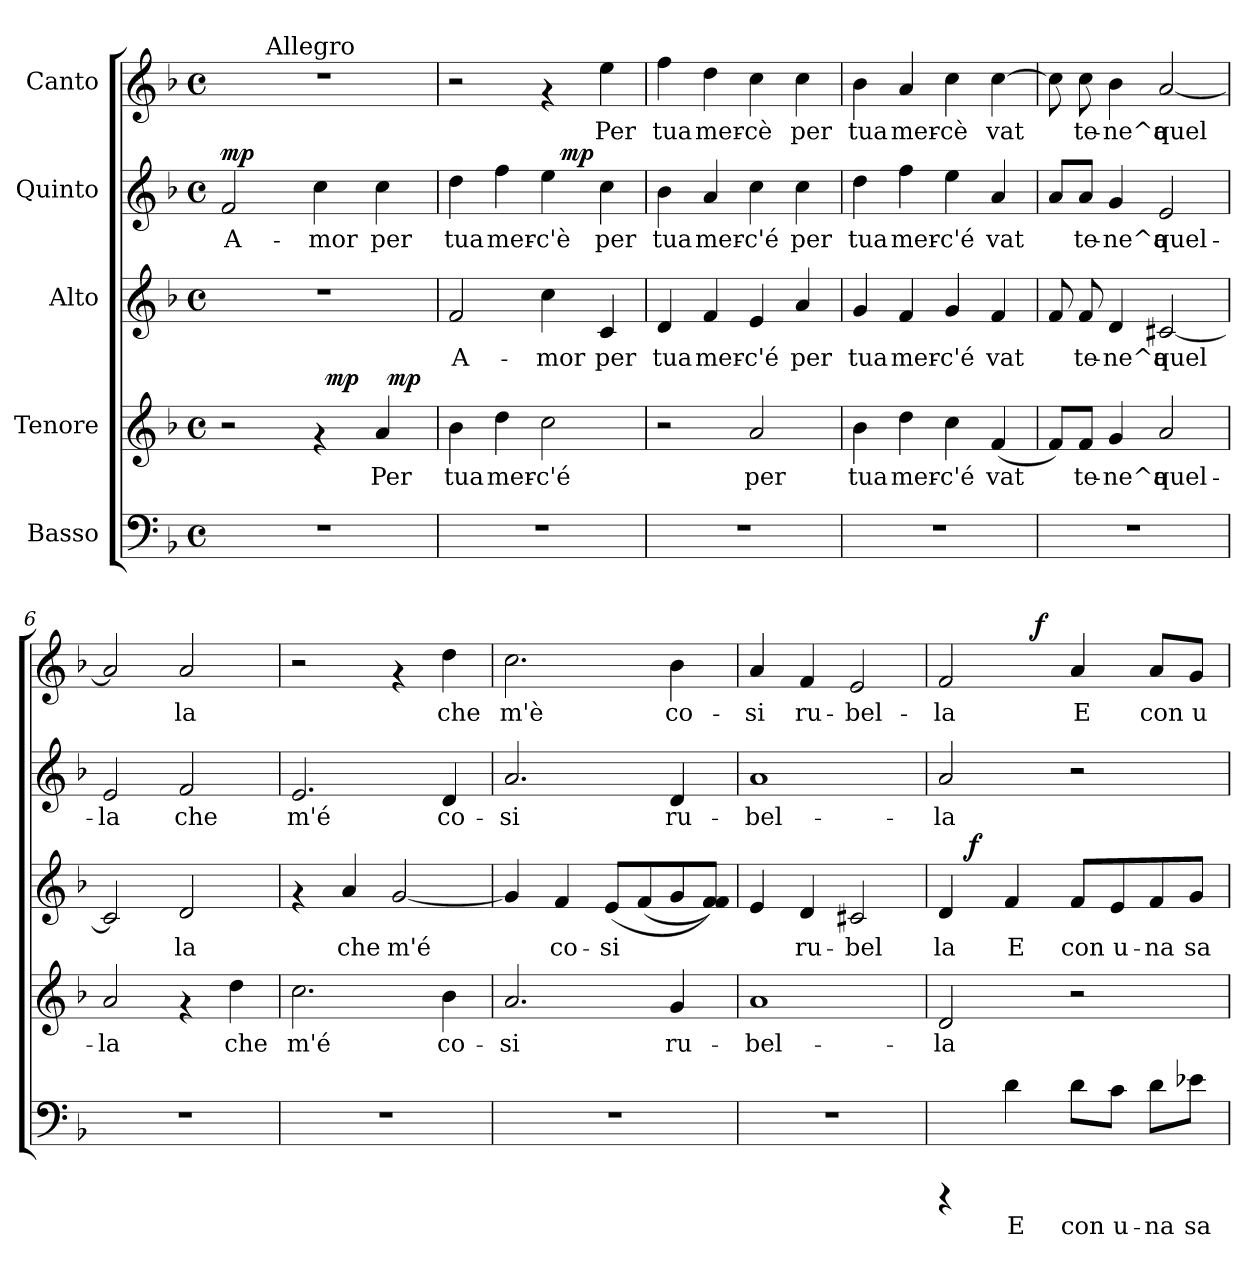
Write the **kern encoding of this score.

**kern	**text	**kern	**text	**dynam	**kern	**text	**dynam	**kern	**text	**dynam	**kern	**text	**dynam
*part5	*part5	*part4	*part4	*part4	*part3	*part3	*part3	*part2	*part2	*part2	*part1	*part1	*part1
*staff5	*staff5	*staff4	*staff4	*staff4	*staff3	*staff3	*staff3	*staff2	*staff2	*staff2	*staff1	*staff1	*staff1
*I"Basso	*	*I"Tenore	*	*	*I"Alto	*	*	*I"Quinto	*	*	*I"Canto	*	*
!!LO:PB:g=z
*stria5	*	*stria5	*	*	*stria5	*	*	*stria5	*	*	*stria5	*	*
*clefF4	*	*clefG2	*	*	*clefG2	*	*	*clefG2	*	*	*clefG2	*	*
*k[b-]	*	*k[b-]	*	*	*k[b-]	*	*	*k[b-]	*	*	*k[b-]	*	*
*F:	*	*F:	*	*	*F:	*	*	*F:	*	*	*F:	*	*
*M4/4	*	*M4/4	*	*	*M4/4	*	*	*M4/4	*	*	*M4/4	*	*
*met(c)	*	*met(c)	*	*	*met(c)	*	*	*met(c)	*	*	*met(c)	*	*
=1	=1	=1	=1	=1	=1	=1	=1	=1	=1	=1	=1	=1	=1
!	!	!	!	!	!	!	!	!	!LO:LY:b	!LO:DY:b	!	!	!
*	*	*^	*	*	*	*	*	*	*	*	*^	*	*
*	*	*	*^	*	*	*	*	*	*	*	*	*	*	*	*
1r	.	2r	2ryy	2ryy	.	.	1r	.	.	2f/	A-	mp	1r	8...ryy	.	.
!	!	!	!	!	!	!	!	!	!	!	!	!	!	!LO:TX:a:t=Allegro	!	!
.	.	.	.	.	.	.	.	.	.	.	.	.	.	2ryy	.	.
!	!	!	!	!	!	!	!	!	!	!	!LO:LY:b	!	!	!	!	!
.	.	4rf	32ryy	4ryy	.	.	.	.	.	4cc\	-mor	.	.	.	.	.
!	!	!	!	!	!	!LO:DY:b	!	!	!	!	!	!	!	!	!	!
.	.	.	4...ryy	.	.	mp	.	.	.	.	.	.	.	.	.	.
.	.	.	.	.	.	.	.	.	.	.	.	.	.	4ryy	.	.
!	!	!	!	!	!LO:LY:b:cj	!	!	!	!	!	!LO:LY:b	!	!	!	!	!
.	.	4a/	.	32ryy	Per	.	.	.	.	4cc\	per	.	.	.	.	.
!	!	!	!	!	!	!LO:DY:a	!	!	!	!	!	!	!	!	!	!
.	.	.	.	8..ryy	.	mp	.	.	.	.	.	.	.	.	.	.
.	.	.	.	.	.	.	.	.	.	.	.	.	.	64ryy	.	.
=2!	=2!	=2!	=2!	=2!	=2!	=2!	=2!	=2!	=2!	=2!	=2!	=2!	=2!	=2!	=2!	=2!
!	!	!	!	!	!LO:LY:b:cj	!	!	!LO:LY:b	!	!	!LO:LY:b	!	!	!	!	!
*	*	*v	*v	*v	*	*	*	*	*	*^	*	*	*v	*v	*	*
1r	.	4b-\	tua	.	2f/	A-	.	4dd\	2ryy	tua	.	2r	.	.
!	!	!	!LO:LY:b:cj	!	!	!	!	!	!	!LO:LY:b	!	!	!	!
.	.	4dd\	mer-	.	.	.	.	4ff\	.	mer-	.	.	.	.
!	!	!	!LO:LY:b:cj	!	!	!LO:LY:b	!	!	!	!LO:LY:b	!	!	!	!
.	.	2cc\	-c'é	.	4cc\	-mor	.	4ee\	16ryy	-c'è	.	4rf	.	.
!	!	!	!	!	!	!	!	!	!	!	!LO:DY:a	!	!	!
.	.	.	.	.	.	.	.	.	4..ryy	.	mp	.	.	.
!	!	!	!	!	!	!LO:LY:b	!	!	!	!LO:LY:b	!	!	!LO:LY:b:cj	!
.	.	.	.	.	4c/	per	.	4cc\	.	per	.	4ee\	Per	.
=3!	=3!	=3!	=3!	=3!	=3!	=3!	=3!	=3!	=3!	=3!	=3!	=3!	=3!	=3!
!	!	!	!	!	!	!LO:LY:b	!	!	!	!LO:LY:b	!	!	!LO:LY:b:cj	!
*	*	*	*	*	*	*	*	*v	*v	*	*	*	*	*
1r	.	2r	.	.	4d/	tua	.	4b-\	tua	.	4ff\	tua	.
!	!	!	!	!	!	!LO:LY:b	!	!	!LO:LY:b	!	!	!LO:LY:b:cj	!
.	.	.	.	.	4f/	mer-	.	4a/	mer-	.	4dd\	mer-	.
!	!	!	!LO:LY:b:cj	!	!	!LO:LY:b	!	!	!LO:LY:b	!	!	!LO:LY:b:cj	!
.	.	2a/	per	.	4e/	-c'é	.	4cc\	-c'é	.	4cc\	-cè	.
!	!	!	!	!	!	!LO:LY:b	!	!	!LO:LY:b	!	!	!LO:LY:b:cj	!
.	.	.	.	.	4a/	per	.	4cc\	per	.	4cc\	per	.
=4!	=4!	=4!	=4!	=4!	=4!	=4!	=4!	=4!	=4!	=4!	=4!	=4!	=4!
!	!	!	!LO:LY:b:cj	!	!	!LO:LY:b	!	!	!LO:LY:b	!	!	!LO:LY:b:cj	!
1r	.	4b-\	tua	.	4g/	tua	.	4dd\	tua	.	4b-\	tua	.
!	!	!	!LO:LY:b:cj	!	!	!LO:LY:b	!	!	!LO:LY:b	!	!	!LO:LY:b:cj	!
.	.	4dd\	mer-	.	4f/	mer-	.	4ff\	mer-	.	4a/	mer-	.
!	!	!	!LO:LY:b:cj	!	!	!LO:LY:b	!	!	!LO:LY:b	!	!	!LO:LY:b:cj	!
.	.	4cc\	-c'é	.	4g/	-c'é	.	4ee\	-c'é	.	4cc\	-cè	.
!	!	!	!LO:LY:b:cj	!	!	!LO:LY:b	!	!	!LO:LY:b	!	!	!LO:LY:b:cj	!
.	.	(<4f/	vat-	.	4f/	vat-	.	4a/	vat-	.	[<4cc\	vat-	.
!!LO:LB:g=z
=5	=5	=5	=5	=5	=5	=5	=5	=5	=5	=5	=5	=5	=5
!	!	!	!LO:LY:b:cj	!	!	!LO:LY:b	!	!	!LO:LY:b	!	!	!LO:LY:b:cj	!
1r	.	8f/L)	--	.	8f/	--	.	8a/L	--	.	8cc>\]	--	.
!	!	!	!LO:LY:b:cj	!	!	!LO:LY:b	!	!	!LO:LY:b	!	!	!LO:LY:b:cj	!
.	.	8f/J	-te-	.	8f/	-te-	.	8a/J	-te-	.	8cc\	-te-	.
!	!	!	!LO:LY:b:cj	!	!	!LO:LY:b	!	!	!LO:LY:b	!	!	!LO:LY:b:cj	!
.	.	4g/	-ne^a	.	4d/	-ne^a	.	4g/	-ne^a	.	4b-\	-ne^a	.
!	!	!	!LO:LY:b:cj	!	!	!LO:LY:b	!	!	!LO:LY:b	!	!	!LO:LY:b:cj	!
.	.	2a/	quel-	.	[<2c#X/	quel	.	2e/	quel-	.	[<2a/	quel	.
=6!	=6!	=6!	=6!	=6!	=6!	=6!	=6!	=6!	=6!	=6!	=6!	=6!	=6!
!	!	!	!LO:LY:b:cj	!	!	!LO:LY:b	!	!	!LO:LY:b	!	!	!LO:LY:b:cj	!
1r	.	2a/	-la	.	2c#/]	.	.	2e/	-la	.	2a/]	.	.
!	!	!	!	!	!	!LO:LY:b	!	!	!LO:LY:b	!	!	!LO:LY:b:cj	!
.	.	4rf	.	.	2d/	la	.	2f/	che	.	2a/	la	.
!	!	!	!LO:LY:b:cj	!	!	!	!	!	!	!	!	!	!
.	.	4dd\	che	.	.	.	.	.	.	.	.	.	.
=7!	=7!	=7!	=7!	=7!	=7!	=7!	=7!	=7!	=7!	=7!	=7!	=7!	=7!
!	!	!	!LO:LY:b:cj	!	!	!	!	!	!LO:LY:b	!	!	!	!
1r	.	2.cc\	m'é	.	4rf	.	.	2.e/	m'é	.	2r	.	.
!	!	!	!	!	!	!LO:LY:b	!	!	!	!	!	!	!
.	.	.	.	.	4a/	che	.	.	.	.	.	.	.
!	!	!	!	!	!	!LO:LY:b	!	!	!	!	!	!	!
.	.	.	.	.	[<2g/	m'é	.	.	.	.	4rf	.	.
!	!	!	!LO:LY:b:cj	!	!	!	!	!	!LO:LY:b	!	!	!LO:LY:b:cj	!
.	.	4b-\	co-	.	.	.	.	4d/	co-	.	4dd\	che	.
=8!	=8!	=8!	=8!	=8!	=8!	=8!	=8!	=8!	=8!	=8!	=8!	=8!	=8!
!	!	!	!LO:LY:b:cj	!	!	!LO:LY:b	!	!	!LO:LY:b	!	!	!LO:LY:b:cj	!
1r	.	2.a/	-si	.	4g/]	.	.	2.a/	-si	.	2.cc\	m'è	.
!	!	!	!	!	!	!LO:LY:b	!	!	!	!	!	!	!
.	.	.	.	.	4f/	co-	.	.	.	.	.	.	.
!	!	!	!	!	!	!LO:LY:b	!	!	!	!	!	!	!
.	.	.	.	.	(>8e/L	-si	.	.	.	.	.	.	.
!	!	!	!	!	!	!LO:LY:b	!	!	!	!	!	!	!
.	.	.	.	.	(>8f/	.	.	.	.	.	.	.	.
!	!	!	!LO:LY:b:cj	!	!	!LO:LY:b	!	!	!LO:LY:b	!	!	!LO:LY:b:cj	!
.	.	4g/	ru-	.	8g/	.	.	4d/	ru-	.	4b-\	co-	.
!	!	!	!	!	!	!LO:LY:b	!	!	!	!	!	!	!
.	.	.	.	.	8f/ 8f/J))	.	.	.	.	.	.	.	.
!!LO:PB:g=z
=9!	=9!	=9!	=9!	=9!	=9!	=9!	=9!	=9!	=9!	=9!	=9!	=9!	=9!
!	!	!	!LO:LY:b:cj	!	!	!LO:LY:b	!	!	!LO:LY:b	!	!	!LO:LY:b:cj	!
1r	.	1a	-bel-	.	4e/	.	.	1a	-bel-	.	4a/	-si	.
!	!	!	!	!	!	!LO:LY:b	!	!	!	!	!	!LO:LY:b:cj	!
.	.	.	.	.	4d/	ru-	.	.	.	.	4f/	ru-	.
!	!	!	!	!	!	!LO:LY:b	!	!	!	!	!	!LO:LY:b:cj	!
.	.	.	.	.	2c#X/	-bel	.	.	.	.	2e/	-bel-	.
=10!	=10!	=10!	=10!	=10!	=10!	=10!	=10!	=10!	=10!	=10!	=10!	=10!	=10!
!	!	!	!LO:LY:b:cj	!	!	!LO:LY:b	!	!	!LO:LY:b	!	!	!LO:LY:b:cj	!
*	*	*	*	*	*^	*	*	*	*	*	*^	*	*
4rCCC	.	2d/	-la	.	4d/	16..ryy	la	.	2a/	-la	.	2f/	4ryy	-la	.
!	!	!	!	!	!	!	!	!LO:DY:b	!	!	!	!	!	!	!
.	.	.	.	.	.	2ryy	.	f	.	.	.	.	.	.	.
!	!LO:LY:b:cj	!	!	!	!	!	!LO:LY:b	!	!	!	!	!	!	!	!
4d\	E	.	.	.	4f/	.	E	.	.	.	.	.	16..ryy	.	.
!	!	!	!	!	!	!	!	!	!	!	!	!	!	!	!LO:DY:b
.	.	.	.	.	.	.	.	.	.	.	.	.	2ryy	.	f
!	!LO:LY:b:cj	!	!	!	!	!	!LO:LY:b	!	!	!	!	!	!	!LO:LY:b:cj	!
8d\L	con	2r	.	.	8f/L	.	con	.	2r	.	.	4a/	.	E	.
.	.	.	.	.	.	4ryy	.	.	.	.	.	.	.	.	.
!	!LO:LY:b:cj	!	!	!	!	!	!LO:LY:b	!	!	!	!	!	!	!	!
8c\J	u-	.	.	.	8e/	.	u-	.	.	.	.	.	.	.	.
!	!LO:LY:b:cj	!	!	!	!	!	!LO:LY:b	!	!	!	!	!	!	!LO:LY:b:cj	!
8d\L	-na	.	.	.	8f/	.	-na	.	.	.	.	8a/L	.	con	.
.	.	.	.	.	.	8ryy	.	.	.	.	.	.	8ryy	.	.
!	!LO:LY:b:cj	!	!	!	!	!	!LO:LY:b	!	!	!	!	!	!	!LO:LY:b:cj	!
8e-X\J	sa-	.	.	.	8g/J	.	sa-	.	.	.	.	8g/J	.	u-	.
.	.	.	.	.	.	64ryy	.	.	.	.	.	.	64ryy	.	.
*	*	*	*	*	*v	*v	*	*	*	*	*	*v	*v	*	*
=!	=!	=!	=!	=!	=!	=!	=!	=!	=!	=!	=!	=!	=!
*-	*-	*-	*-	*-	*-	*-	*-	*-	*-	*-	*-	*-	*-
